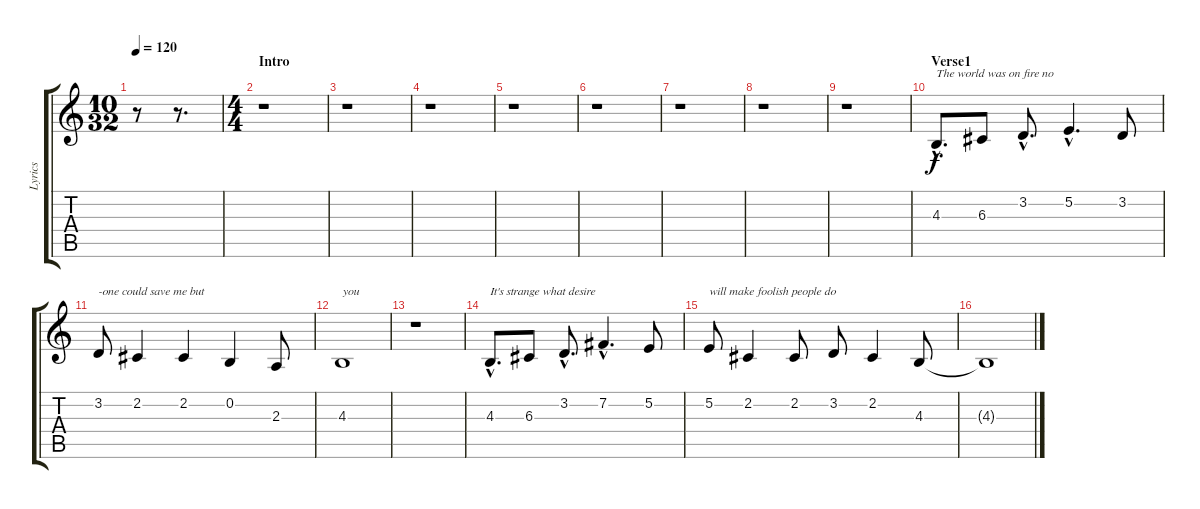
\track ("Lyrics" "Lyrics") {instrument choiraahs}
\staff {score tabs}
\tuning (E4 B3 G3 D3 A2 E2) {hide}
\ts (10 32)
\tempo 120
\clef g2
\ks c
r.8{dy f instrument choiraahs} r.8{d} |
\ts (4 4)
\section ("" "Intro")
r.1 |
r.1 |
r.1 |
r.1 |
r.1 |
r.1 |
r.1 |
r.1 |
\section ("" "Verse1")
4.3{hac}.8{d txt "The world was on fire no"} 6.3.8 3.2{hac}.8{d} 5.2{hac}.4{d} 3.2.8 |
3.2.8{txt "-one could save me but"} 2.2.4 2.2.4 0.2.4 2.3.8 |
4.3.1{txt "you"} |
r.1 |
4.3{hac}.8{d txt "It's strange what desire"} 6.3.8 3.2{hac}.8{d} 7.2{hac}.4{d} 5.2.8 |
5.2.8{txt "will make foolish people do"} 2.2.4 2.2.8 3.2.8 2.2.4 4.3.8 |
4.3{t}.1
